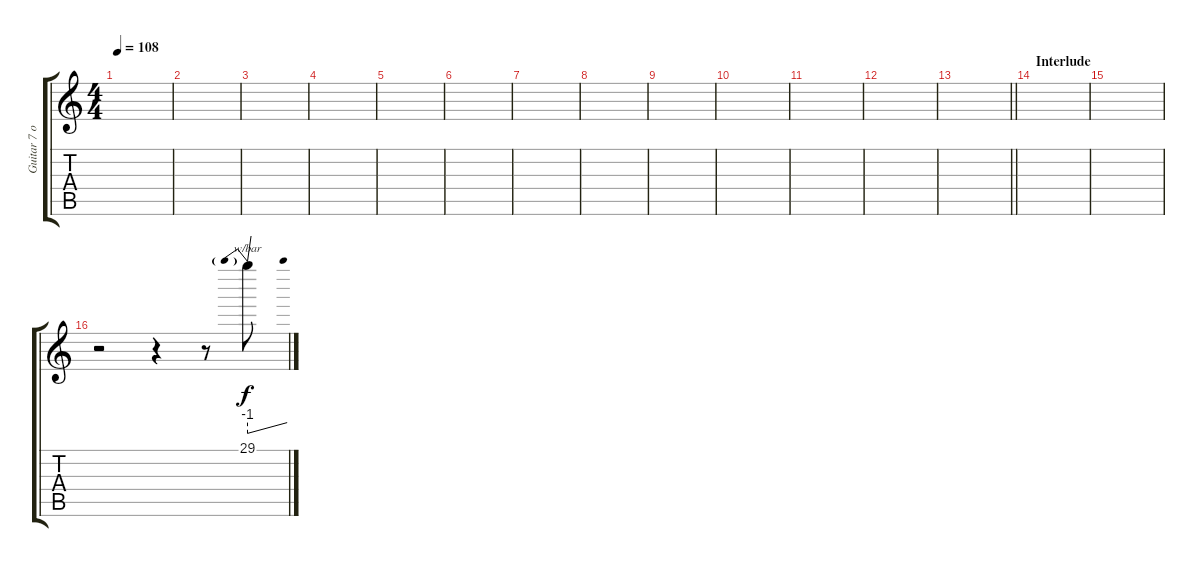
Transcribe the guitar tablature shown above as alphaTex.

\track ("Guitar 7 octave" "Guitar 7 o") {instrument distortionguitar}
\staff {score tabs}
\tuning (E4 B3 G3 D3 A2 E2) {hide}
\ts (4 4)
\tempo 108
\clef g2
\ks c
|
|
|
|
|
|
|
|
|
|
|
|
\barLineRight lightlight
|
\section ("" "Interlude")
|
|
r.2 r.4 r.8 29.1.8{tbe (predivedive default 0 -4 60 0)}
